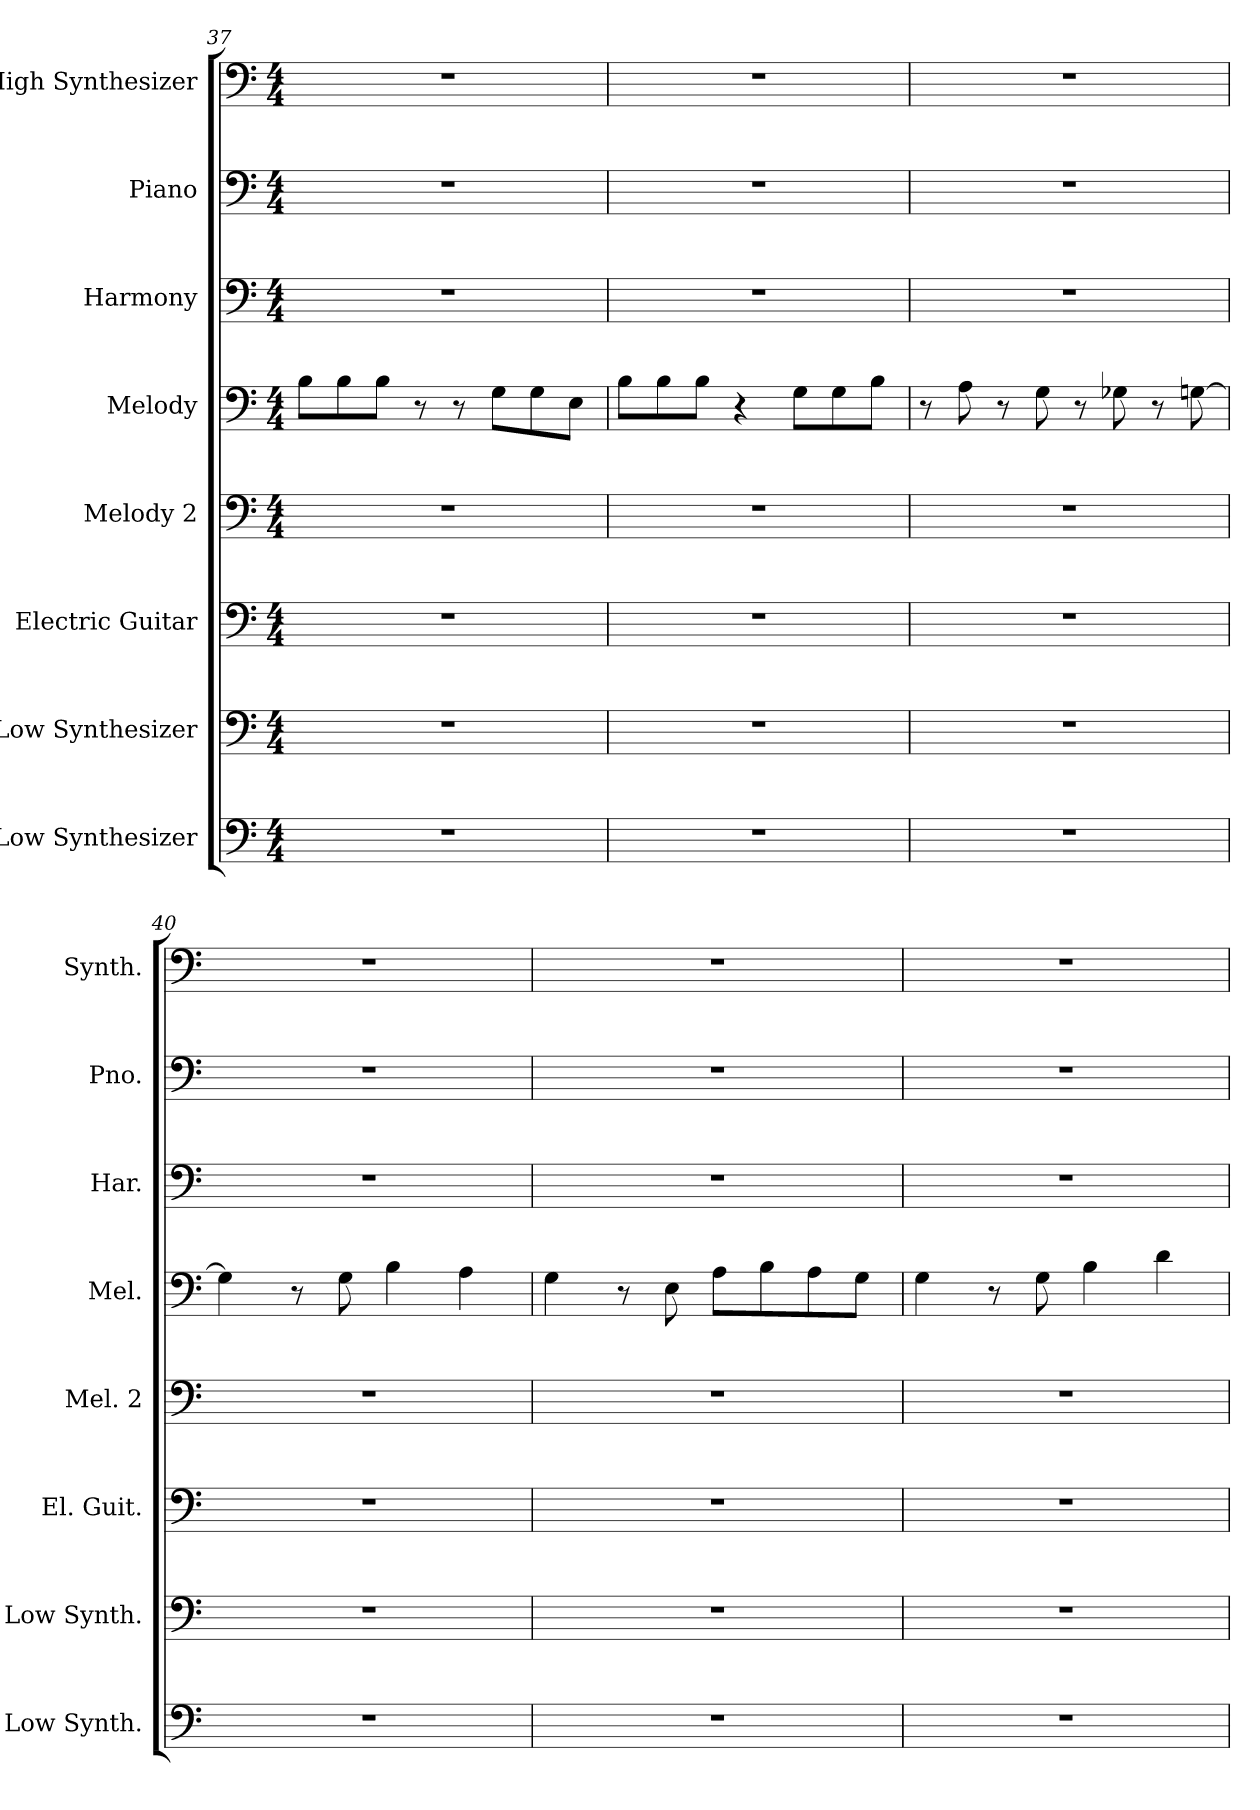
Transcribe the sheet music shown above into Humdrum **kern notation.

**kern	**kern	**kern	**kern	**kern	**kern	**kern	**kern
*part8	*part7	*part6	*part5	*part4	*part3	*part2	*part1
*staff8	*staff7	*staff6	*staff5	*staff4	*staff3	*staff2	*staff1
*I"Low Synthesizer	*I"Low Synthesizer	*I"Electric Guitar	*I"Melody 2	*I"Melody	*I"Harmony	*I"Piano	*I"High Synthesizer
*I'Low Synth.	*I'Low Synth.	*I'El. Guit.	*I'Mel. 2	*I'Mel.	*I'Har.	*I'Pno.	*I'Synth.
*clefF4	*clefF4	*clefF4	*clefF4	*clefF4	*clefF4	*clefF4	*clefF4
*k[]	*k[]	*k[]	*k[]	*k[]	*k[]	*k[]	*k[]
*M4/4	*M4/4	*M4/4	*M4/4	*M4/4	*M4/4	*M4/4	*M4/4
=37	=37	=37	=37	=37	=37	=37	=37
1r	1r	1r	1r	8B\L	1r	1r	1r
.	.	.	.	8B\	.	.	.
.	.	.	.	8B\J	.	.	.
.	.	.	.	8r	.	.	.
.	.	.	.	8r	.	.	.
.	.	.	.	8G\L	.	.	.
.	.	.	.	8G\	.	.	.
.	.	.	.	8E\J	.	.	.
!!LO:PB:g=z
=38	=38	=38	=38	=38	=38	=38	=38
1r	1r	1r	1r	8B\L	1r	1r	1r
.	.	.	.	8B\	.	.	.
.	.	.	.	8B\J	.	.	.
.	.	.	.	4r	.	.	.
.	.	.	.	8G\L	.	.	.
.	.	.	.	8G\	.	.	.
.	.	.	.	8B\J	.	.	.
=39	=39	=39	=39	=39	=39	=39	=39
1r	1r	1r	1r	8r	1r	1r	1r
.	.	.	.	8A\	.	.	.
.	.	.	.	8r	.	.	.
.	.	.	.	8G\	.	.	.
.	.	.	.	8r	.	.	.
.	.	.	.	8G-X\	.	.	.
.	.	.	.	8r	.	.	.
.	.	.	.	[8Gn\	.	.	.
=40	=40	=40	=40	=40	=40	=40	=40
1r	1r	1r	1r	4G\]	1r	1r	1r
.	.	.	.	8r	.	.	.
.	.	.	.	8G\	.	.	.
.	.	.	.	4B\	.	.	.
.	.	.	.	4A\	.	.	.
=41	=41	=41	=41	=41	=41	=41	=41
1r	1r	1r	1r	4G\	1r	1r	1r
.	.	.	.	8r	.	.	.
.	.	.	.	8E\	.	.	.
.	.	.	.	8A\L	.	.	.
.	.	.	.	8B\	.	.	.
.	.	.	.	8A\	.	.	.
.	.	.	.	8G\J	.	.	.
=42	=42	=42	=42	=42	=42	=42	=42
1r	1r	1r	1r	4G\	1r	1r	1r
.	.	.	.	8r	.	.	.
.	.	.	.	8G\	.	.	.
.	.	.	.	4B\	.	.	.
.	.	.	.	4d\	.	.	.
=	=	=	=	=	=	=	=
*-	*-	*-	*-	*-	*-	*-	*-
